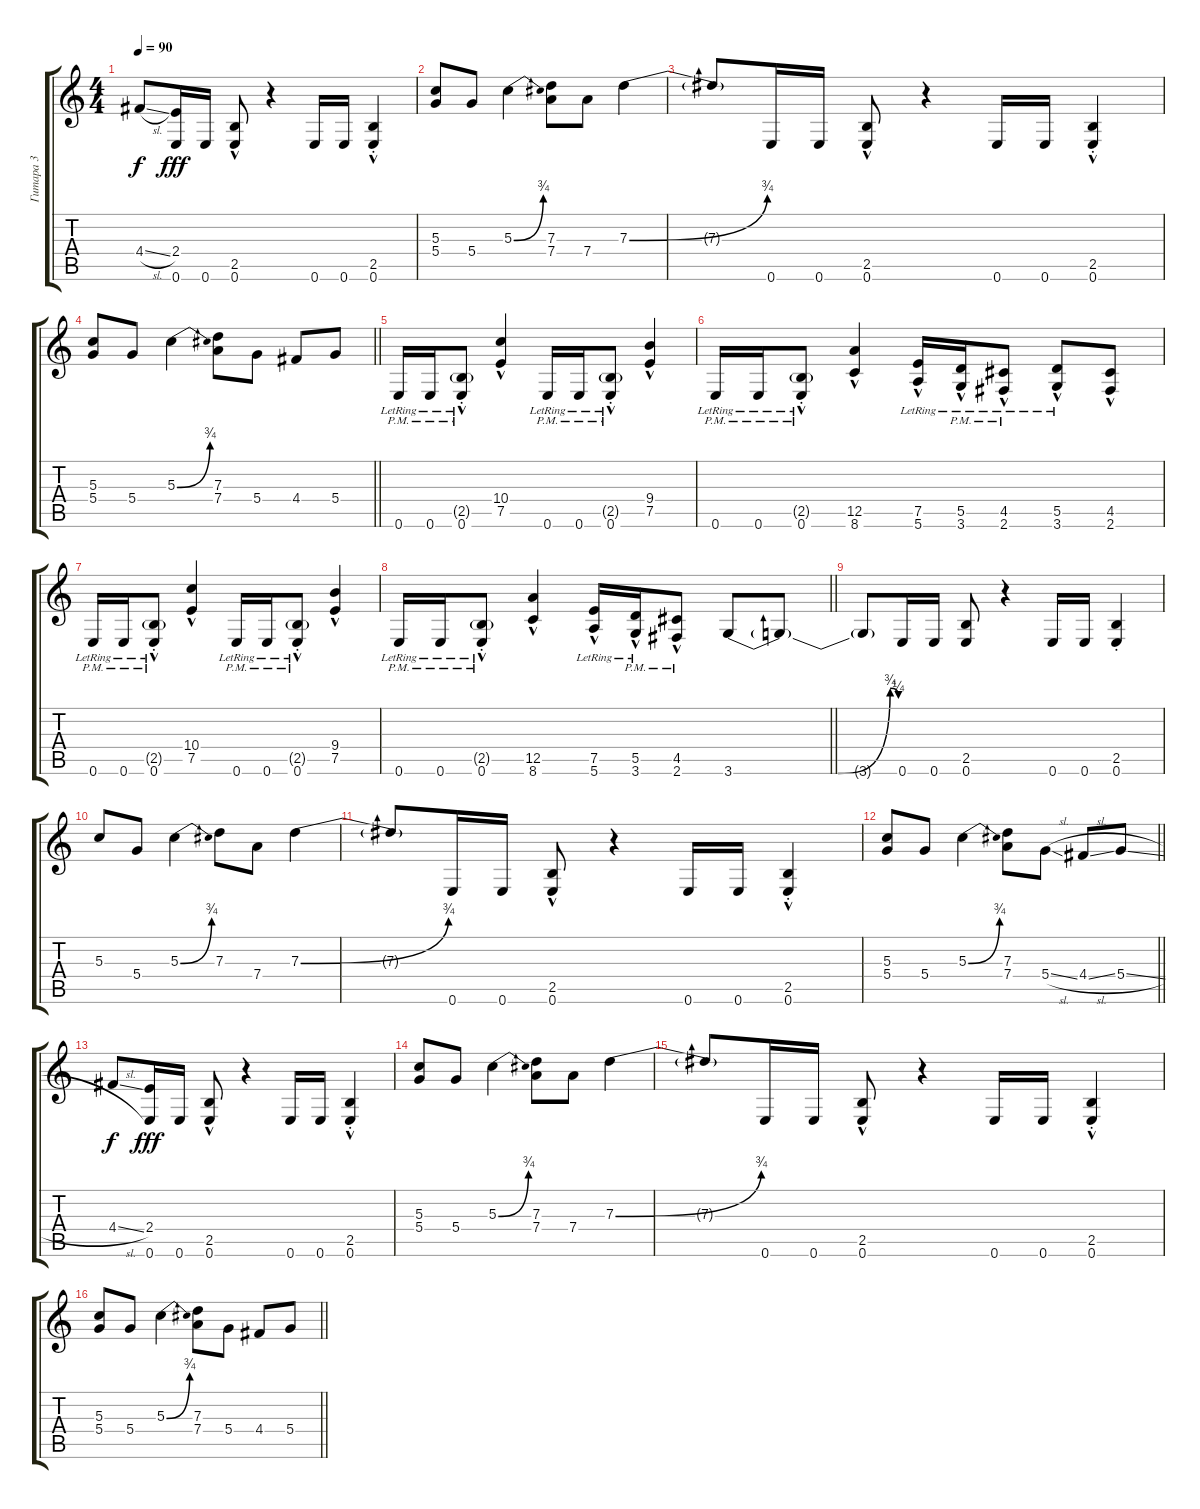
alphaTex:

\track ("Гитара 3" "Гитара 3") {instrument distortionguitar}
\staff {score tabs}
\tuning (E4 B3 G3 D3 A2 E2) {hide}
\ts (4 4)
\tempo 90
\clef g2
\ks c
4.4{sl}.8{dy f} (2.4 0.6).16{dy fff} 0.6.16 (2.5{hac} 0.6{hac}).8 r.4 0.6.16 0.6.16 (2.5{hac st} 0.6{hac st}).4 |
(5.3 5.4).8 5.4.8 5.3{be (bend 0 0 60 3)}.4 (7.3 7.4).8 7.4.8 7.3{be (bend 0 0 60 3)}.4 |
7.3{t}.8 0.6.16 0.6.16 (2.5{hac} 0.6{hac}).8 r.4 0.6.16 0.6.16 (2.5{hac st} 0.6{hac st}).4 |
\barLineRight lightlight
(5.3 5.4).8 5.4.8 5.3{be (bend 0 0 60 3)}.4 (7.3 7.4).8 5.4.8 4.4.8 5.4.8 |
\section ("" "")
0.6{pm lr}.16 0.6{pm lr}.16 (2.5{g st lr} 0.6{hac pm st lr}).8 (10.4{hac} 7.5{hac}).4 0.6{pm lr}.16 0.6{pm lr}.16 (2.5{g st lr} 0.6{hac pm st lr}).8 (9.4{hac} 7.5{hac}).4 |
0.6{pm lr}.16 0.6{pm lr}.16 (2.5{g pm st lr} 0.6{hac pm st lr}).8 (12.5{hac} 8.6).4 (7.5{hac lr} 5.6{hac lr}).16 (5.5{hac pm lr} 3.6{hac pm lr}).16 (4.5{hac pm lr} 2.6{hac pm lr}).8 (5.5{hac lr} 3.6{hac lr}).8 (4.5{hac} 2.6{hac}).8 |
0.6{pm lr}.16 0.6{pm lr}.16 (2.5{g st lr} 0.6{hac pm st lr}).8 (10.4{hac} 7.5{hac}).4 0.6{pm lr}.16 0.6{pm lr}.16 (2.5{g st lr} 0.6{hac pm st lr}).8 (9.4{hac} 7.5{hac}).4 |
\barLineRight lightlight
0.6{pm lr}.16 0.6{pm lr}.16 (2.5{g pm st lr} 0.6{hac pm st lr}).8 (12.5{hac} 8.6).4 (7.5{hac lr} 5.6{hac lr}).16 (5.5{hac pm lr} 3.6{hac pm lr}).16 (4.5{hac pm} 2.6{hac pm}).8 3.6{be (custom 0 0 25 0 38 0 57 3 60 1)}.8 3.6{t}.8 |
\section ("" "")
3.6{t}.8 0.6.16 0.6.16 (2.5 0.6).8 r.4 0.6.16 0.6.16 (2.5{st} 0.6{st}).4 |
5.3.8 5.4.8 5.3{be (bend 0 0 60 3)}.4 7.3.8 7.4.8 7.3{be (bend 0 0 60 3)}.4 |
7.3{t}.8 0.6.16 0.6.16 (2.5{hac} 0.6{hac}).8 r.4 0.6.16 0.6.16 (2.5{hac st} 0.6{hac st}).4 |
\barLineRight lightlight
(5.3 5.4).8 5.4.8 5.3{be (bend 0 0 60 3)}.4 (7.3 7.4).8 5.4{sl}.8 4.4{sl}.8 5.4{sl}.8 |
4.4{sl}.8{dy f} (2.4 0.6).16{dy fff} 0.6.16 (2.5{hac} 0.6{hac}).8 r.4 0.6.16 0.6.16 (2.5{hac st} 0.6{hac st}).4 |
(5.3 5.4).8 5.4.8 5.3{be (bend 0 0 60 3)}.4 (7.3 7.4).8 7.4.8 7.3{be (bend 0 0 60 3)}.4 |
7.3{t}.8 0.6.16 0.6.16 (2.5{hac} 0.6{hac}).8 r.4 0.6.16 0.6.16 (2.5{hac st} 0.6{hac st}).4 |
\barLineRight lightlight
(5.3 5.4).8 5.4.8 5.3{be (bend 0 0 60 3)}.4 (7.3 7.4).8 5.4.8 4.4.8 5.4.8
